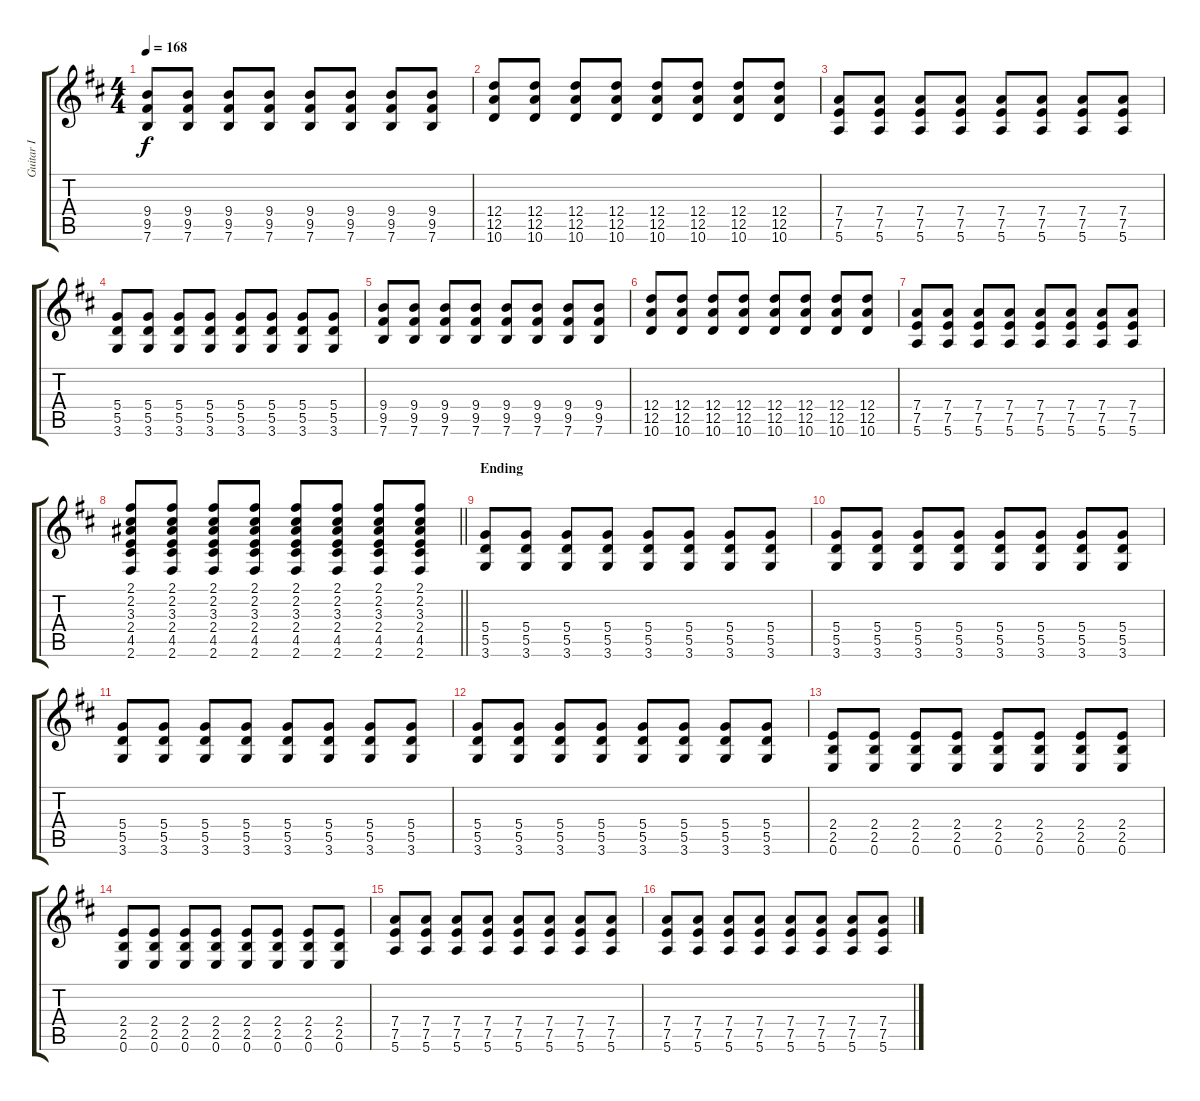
\track ("Guitar I" "Guitar I") {instrument distortionguitar}
\staff {score tabs}
\tuning (E4 B3 G3 D3 A2 E2) {hide}
\ts (4 4)
\tempo 168
\clef g2
\ks d
(9.4 9.5 7.6).8{dy f} (9.4 9.5 7.6).8 (9.4 9.5 7.6).8 (9.4 9.5 7.6).8 (9.4 9.5 7.6).8 (9.4 9.5 7.6).8 (9.4 9.5 7.6).8 (9.4 9.5 7.6).8 |
(12.4 12.5 10.6).8 (12.4 12.5 10.6).8 (12.4 12.5 10.6).8 (12.4 12.5 10.6).8 (12.4 12.5 10.6).8 (12.4 12.5 10.6).8 (12.4 12.5 10.6).8 (12.4 12.5 10.6).8 |
(7.4 7.5 5.6).8 (7.4 7.5 5.6).8 (7.4 7.5 5.6).8 (7.4 7.5 5.6).8 (7.4 7.5 5.6).8 (7.4 7.5 5.6).8 (7.4 7.5 5.6).8 (7.4 7.5 5.6).8 |
(5.4 5.5 3.6).8 (5.4 5.5 3.6).8 (5.4 5.5 3.6).8 (5.4 5.5 3.6).8 (5.4 5.5 3.6).8 (5.4 5.5 3.6).8 (5.4 5.5 3.6).8 (5.4 5.5 3.6).8 |
(9.4 9.5 7.6).8 (9.4 9.5 7.6).8 (9.4 9.5 7.6).8 (9.4 9.5 7.6).8 (9.4 9.5 7.6).8 (9.4 9.5 7.6).8 (9.4 9.5 7.6).8 (9.4 9.5 7.6).8 |
(12.4 12.5 10.6).8 (12.4 12.5 10.6).8 (12.4 12.5 10.6).8 (12.4 12.5 10.6).8 (12.4 12.5 10.6).8 (12.4 12.5 10.6).8 (12.4 12.5 10.6).8 (12.4 12.5 10.6).8 |
(7.4 7.5 5.6).8 (7.4 7.5 5.6).8 (7.4 7.5 5.6).8 (7.4 7.5 5.6).8 (7.4 7.5 5.6).8 (7.4 7.5 5.6).8 (7.4 7.5 5.6).8 (7.4 7.5 5.6).8 |
\barLineRight lightlight
(2.1 2.2 3.3 2.4 4.5 2.6).8 (2.1 2.2 3.3 2.4 4.5 2.6).8 (2.1 2.2 3.3 2.4 4.5 2.6).8 (2.1 2.2 3.3 2.4 4.5 2.6).8 (2.1 2.2 3.3 2.4 4.5 2.6).8 (2.1 2.2 3.3 2.4 4.5 2.6).8 (2.1 2.2 3.3 2.4 4.5 2.6).8 (2.1 2.2 3.3 2.4 4.5 2.6).8 |
\section ("" "Ending")
(5.4 5.5 3.6).8 (5.4 5.5 3.6).8 (5.4 5.5 3.6).8 (5.4 5.5 3.6).8 (5.4 5.5 3.6).8 (5.4 5.5 3.6).8 (5.4 5.5 3.6).8 (5.4 5.5 3.6).8 |
(5.4 5.5 3.6).8 (5.4 5.5 3.6).8 (5.4 5.5 3.6).8 (5.4 5.5 3.6).8 (5.4 5.5 3.6).8 (5.4 5.5 3.6).8 (5.4 5.5 3.6).8 (5.4 5.5 3.6).8 |
(5.4 5.5 3.6).8 (5.4 5.5 3.6).8 (5.4 5.5 3.6).8 (5.4 5.5 3.6).8 (5.4 5.5 3.6).8 (5.4 5.5 3.6).8 (5.4 5.5 3.6).8 (5.4 5.5 3.6).8 |
(5.4 5.5 3.6).8 (5.4 5.5 3.6).8 (5.4 5.5 3.6).8 (5.4 5.5 3.6).8 (5.4 5.5 3.6).8 (5.4 5.5 3.6).8 (5.4 5.5 3.6).8 (5.4 5.5 3.6).8 |
(2.4 2.5 0.6).8 (2.4 2.5 0.6).8 (2.4 2.5 0.6).8 (2.4 2.5 0.6).8 (2.4 2.5 0.6).8 (2.4 2.5 0.6).8 (2.4 2.5 0.6).8 (2.4 2.5 0.6).8 |
(2.4 2.5 0.6).8 (2.4 2.5 0.6).8 (2.4 2.5 0.6).8 (2.4 2.5 0.6).8 (2.4 2.5 0.6).8 (2.4 2.5 0.6).8 (2.4 2.5 0.6).8 (2.4 2.5 0.6).8 |
(7.4 7.5 5.6).8 (7.4 7.5 5.6).8 (7.4 7.5 5.6).8 (7.4 7.5 5.6).8 (7.4 7.5 5.6).8 (7.4 7.5 5.6).8 (7.4 7.5 5.6).8 (7.4 7.5 5.6).8 |
(7.4 7.5 5.6).8 (7.4 7.5 5.6).8 (7.4 7.5 5.6).8 (7.4 7.5 5.6).8 (7.4 7.5 5.6).8 (7.4 7.5 5.6).8 (7.4 7.5 5.6).8 (7.4 7.5 5.6).8
